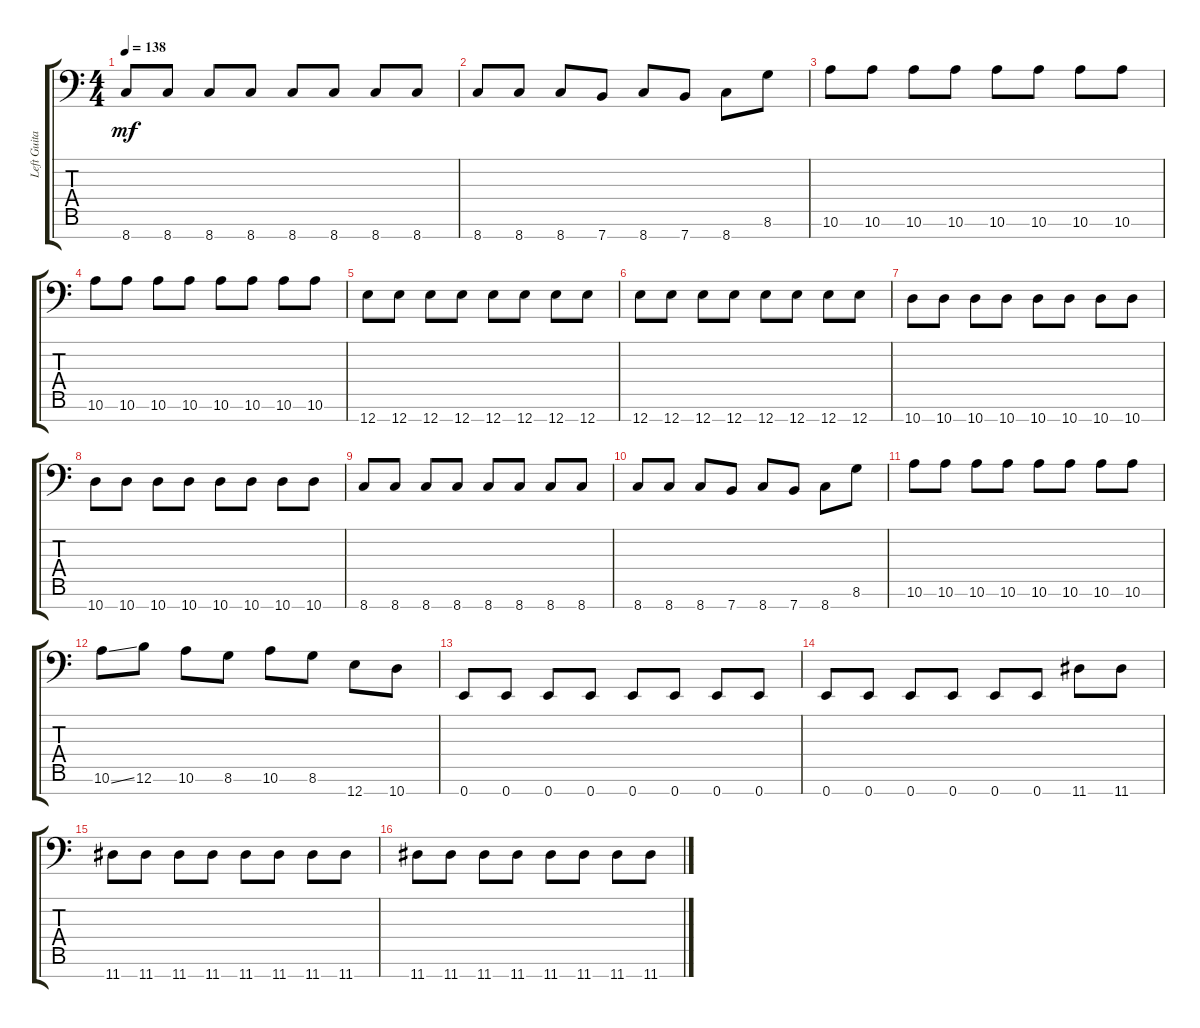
\track ("Left Guitar" "Left Guita") {instrument distortionguitar}
\staff {score tabs}
\tuning (B3 Gb3 Db3 A2 E2 B1 E1) {hide}
\ts (4 4)
\tempo 138
\clef f4
\ks c
8.7.8{dy mf} 8.7.8 8.7.8 8.7.8 8.7.8 8.7.8 8.7.8 8.7.8 |
8.7.8 8.7.8 8.7.8 7.7.8 8.7.8 7.7.8 8.7.8 8.6.8 |
10.6.8 10.6.8 10.6.8 10.6.8 10.6.8 10.6.8 10.6.8 10.6.8 |
10.6.8 10.6.8 10.6.8 10.6.8 10.6.8 10.6.8 10.6.8 10.6.8 |
12.7.8 12.7.8 12.7.8 12.7.8 12.7.8 12.7.8 12.7.8 12.7.8 |
12.7.8 12.7.8 12.7.8 12.7.8 12.7.8 12.7.8 12.7.8 12.7.8 |
10.7.8 10.7.8 10.7.8 10.7.8 10.7.8 10.7.8 10.7.8 10.7.8 |
10.7.8 10.7.8 10.7.8 10.7.8 10.7.8 10.7.8 10.7.8 10.7.8 |
8.7.8 8.7.8 8.7.8 8.7.8 8.7.8 8.7.8 8.7.8 8.7.8 |
8.7.8 8.7.8 8.7.8 7.7.8 8.7.8 7.7.8 8.7.8 8.6.8 |
10.6.8 10.6.8 10.6.8 10.6.8 10.6.8 10.6.8 10.6.8 10.6.8 |
10.6{ss}.8 12.6.8 10.6.8 8.6.8 10.6.8 8.6.8 12.7.8 10.7.8 |
0.7.8 0.7.8 0.7.8 0.7.8 0.7.8 0.7.8 0.7.8 0.7.8 |
0.7.8 0.7.8 0.7.8 0.7.8 0.7.8 0.7.8 11.7.8 11.7.8 |
11.7.8 11.7.8 11.7.8 11.7.8 11.7.8 11.7.8 11.7.8 11.7.8 |
11.7.8 11.7.8 11.7.8 11.7.8 11.7.8 11.7.8 11.7.8 11.7.8
